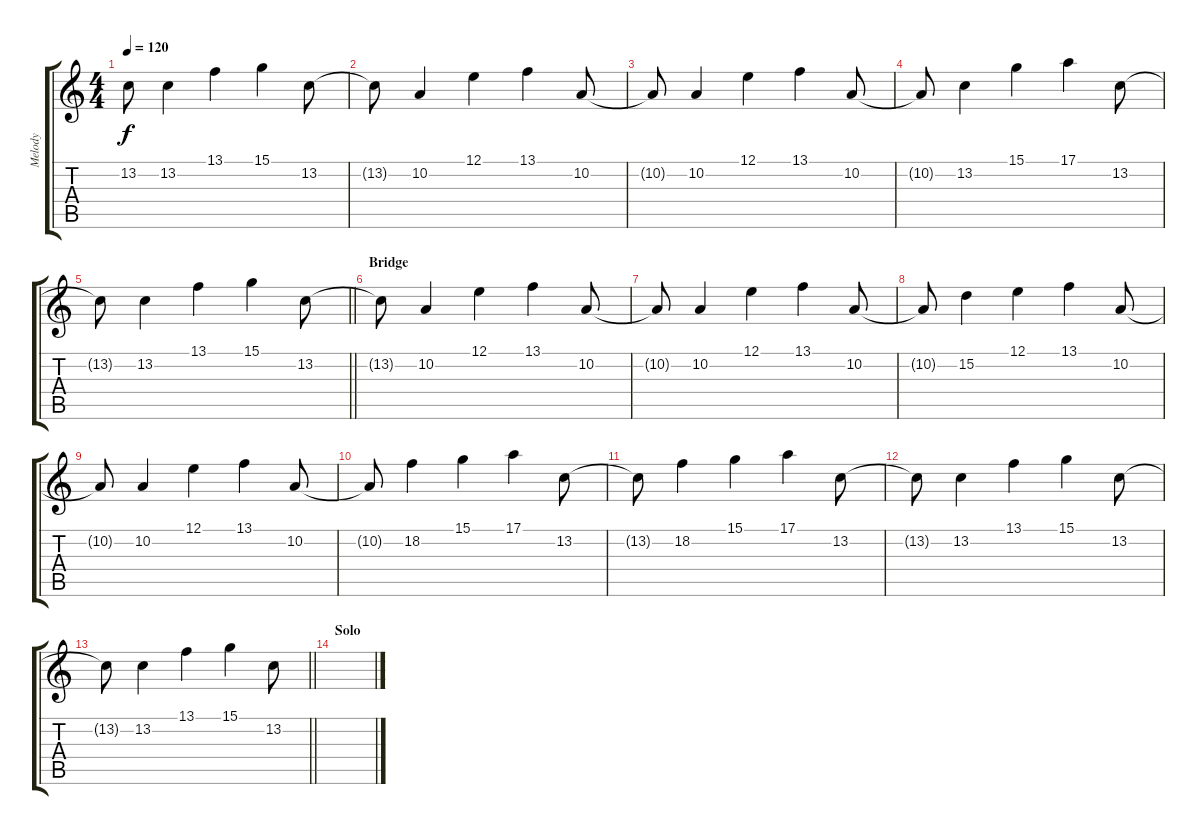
\track ("Melody" "Melody") {instrument vibraphone}
\staff {score tabs}
\tuning (E4 B3 G3 D3 A2 E2) {hide}
\ts (4 4)
\tempo 120
\clef g2
\ks c
13.2{t}.8{dy f} 13.2.4 13.1.4 15.1.4 13.2.8 |
13.2{t}.8 10.2.4 12.1.4 13.1.4 10.2.8 |
10.2{t}.8 10.2.4 12.1.4 13.1.4 10.2.8 |
10.2{t}.8 13.2.4 15.1.4 17.1.4 13.2.8 |
\barLineRight lightlight
13.2{t}.8 13.2.4 13.1.4 15.1.4 13.2.8 |
\section ("" "Bridge")
13.2{t}.8 10.2.4 12.1.4 13.1.4 10.2.8 |
10.2{t}.8 10.2.4 12.1.4 13.1.4 10.2.8 |
10.2{t}.8 15.2.4 12.1.4 13.1.4 10.2.8 |
10.2{t}.8 10.2.4 12.1.4 13.1.4 10.2.8 |
10.2{t}.8 18.2.4 15.1.4 17.1.4 13.2.8 |
13.2{t}.8 18.2.4 15.1.4 17.1.4 13.2.8 |
13.2{t}.8 13.2.4 13.1.4 15.1.4 13.2.8 |
\barLineRight lightlight
13.2{t}.8 13.2.4 13.1.4 15.1.4 13.2.8 |
\section ("" "Solo")
